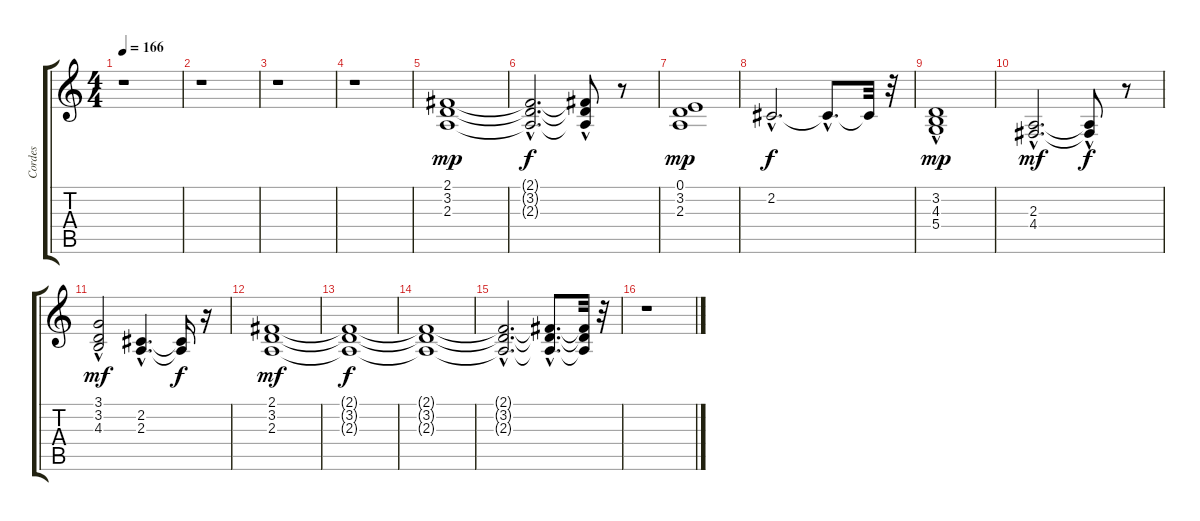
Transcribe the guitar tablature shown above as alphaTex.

\track ("Cordes" "Cordes") {instrument stringensemble1}
\staff {score tabs}
\tuning (E4 B3 G3 D3 A2 E2) {hide}
\ts (4 4)
\tempo 166
\clef g2
\ks c
r.1{dy mp instrument stringensemble1} |
r.1 |
r.1 |
r.1 |
(2.1 3.2 2.3).1 |
(2.1{hac t} 3.2{hac t} 2.3{hac t}).2{d dy f} (2.1{t} 3.2{hac t} 2.3{t}).8 r.8 |
(0.1 3.2 2.3).1{dy mp} |
2.2{hac}.2{d dy f} 2.2{hac t}.8{d} 2.2{t}.32 r.32 |
(3.2 4.3{hac} 5.4{hac}).1{dy mp} |
(2.3{hac} 4.4{hac}).2{d dy mf} (2.3{t} 4.4{hac t}).8{dy f} r.8 |
(3.1{hac} 3.2{hac} 4.3{hac}).2{dy mf} (2.2{hac} 2.3{hac}).4{d} (2.2{t} 2.3{t}).16{dy f} r.16 |
(2.1 3.2 2.3).1{dy mf} |
(2.1{t} 3.2{t} 2.3{t}).1{dy f} |
(2.1{t} 3.2{t} 2.3{t}).1 |
(2.1{hac t} 3.2{hac t} 2.3{hac t}).2{d} (2.1{hac t} 3.2{hac t} 2.3{hac t}).8{d} (2.1{t} 3.2{t} 2.3{t}).32 r.32 |
r.1
